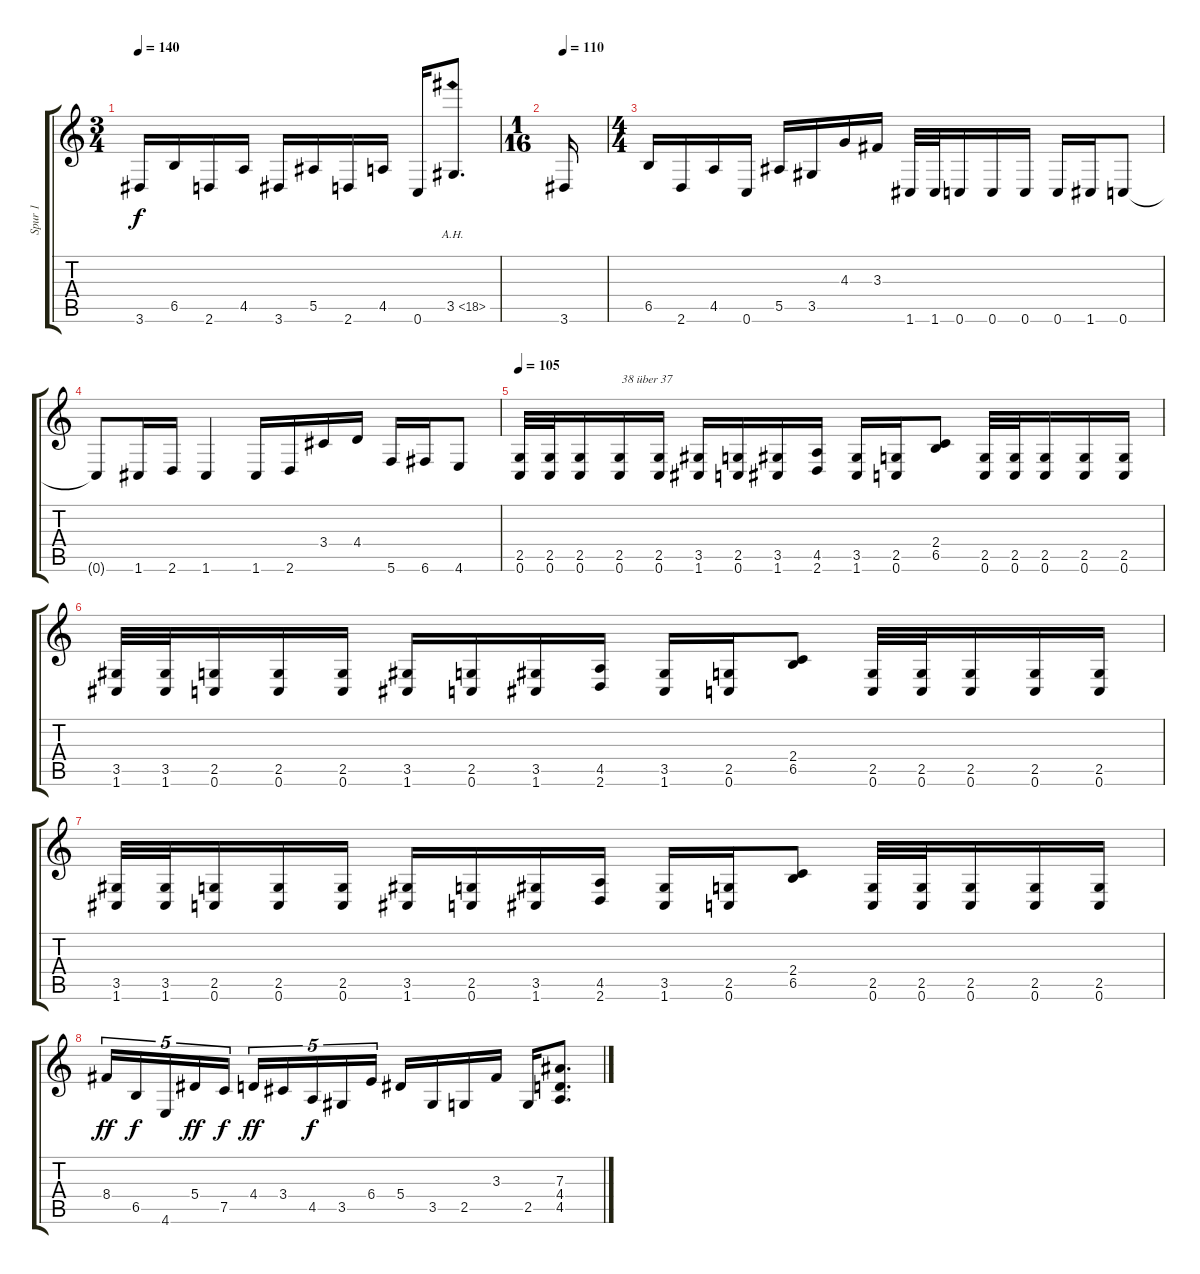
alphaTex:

\track ("Spur 1" "Spur 1") {instrument distortionguitar}
\staff {score tabs}
\tuning (C4 G3 Eb3 Bb2 F2 C2) {hide}
\ts (3 4)
\tempo 140
\clef g2
\ks c
3.6.16{dy f} 6.5.16 2.6.16 4.5.16 3.6.16 5.5.16 2.6.16 4.5.16 0.6.16 3.5{ah 15}.8{d} |
\ts (1 16)
\tempo 110
3.6.16 |
\ts (4 4)
6.5.16 2.6.16 4.5.16 0.6.16 5.5.16 3.5.16 4.3.16 3.3.16 1.6.32 1.6.32 0.6.16 0.6.16 0.6.16 0.6.16 1.6.16 0.6.8 |
0.6{t}.8 1.6.16 2.6.16 1.6.4 1.6.16 2.6.16 3.4.16 4.4.16 5.6.16 6.6.16 4.6.8 |
\tempo 105
(2.5 0.6).32{txt "                                  38 über 37"} (2.5 0.6).32 (2.5 0.6).16 (2.5 0.6).16 (2.5 0.6).16 (3.5 1.6).16 (2.5 0.6).16 (3.5 1.6).16 (4.5 2.6).16 (3.5 1.6).16 (2.5 0.6).16 (2.4 6.5).8 (2.5 0.6).32 (2.5 0.6).32 (2.5 0.6).16 (2.5 0.6).16 (2.5 0.6).16 |
(3.5 1.6).32 (3.5 1.6).32 (2.5 0.6).16 (2.5 0.6).16 (2.5 0.6).16 (3.5 1.6).16 (2.5 0.6).16 (3.5 1.6).16 (4.5 2.6).16 (3.5 1.6).16 (2.5 0.6).16 (2.4 6.5).8 (2.5 0.6).32 (2.5 0.6).32 (2.5 0.6).16 (2.5 0.6).16 (2.5 0.6).16 |
(3.5 1.6).32 (3.5 1.6).32 (2.5 0.6).16 (2.5 0.6).16 (2.5 0.6).16 (3.5 1.6).16 (2.5 0.6).16 (3.5 1.6).16 (4.5 2.6).16 (3.5 1.6).16 (2.5 0.6).16 (2.4 6.5).8 (2.5 0.6).32 (2.5 0.6).32 (2.5 0.6).16 (2.5 0.6).16 (2.5 0.6).16 |
8.4.16{tu (5 4) dy ff} 6.5.16{tu (5 4) dy f} 4.6.16{tu (5 4)} 5.4.16{tu (5 4) dy ff} 7.5.16{tu (5 4) dy f} 4.4.16{tu (5 4) dy ff} 3.4.16{tu (5 4)} 4.5.16{tu (5 4) dy f} 3.5.16{tu (5 4)} 6.4.16{tu (5 4)} 5.4.16 3.5.16 2.5.16 3.3.16 2.5.16 (7.3 4.4 4.5).8{d}
